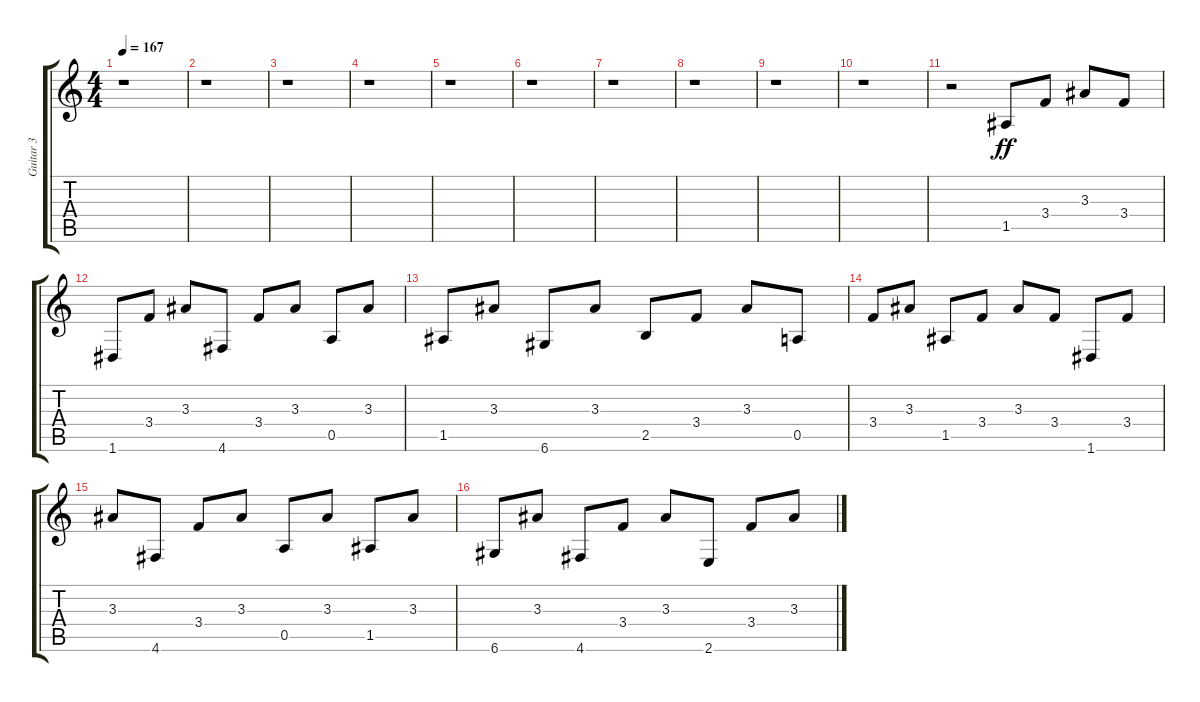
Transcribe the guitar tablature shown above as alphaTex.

\track ("Guitar 3" "Guitar 3") {instrument electricguitarclean}
\staff {score tabs}
\tuning (E4 B3 G3 D3 A2 D2) {hide}
\ts (4 4)
\tempo 167
\clef g2
\ks c
r.1{dy ff} |
r.1 |
r.1 |
r.1 |
r.1 |
r.1 |
r.1 |
r.1 |
r.1 |
r.1 |
r.2 1.5.8 3.4.8 3.3.8 3.4.8 |
1.6.8 3.4.8 3.3.8 4.6.8 3.4.8 3.3.8 0.5.8 3.3.8 |
1.5.8 3.3.8 6.6.8 3.3.8 2.5.8 3.4.8 3.3.8 0.5.8 |
3.4.8 3.3.8 1.5.8 3.4.8 3.3.8 3.4.8 1.6.8 3.4.8 |
3.3.8 4.6.8 3.4.8 3.3.8 0.5.8 3.3.8 1.5.8 3.3.8 |
6.6.8 3.3.8 4.6.8 3.4.8 3.3.8 2.6.8 3.4.8 3.3.8
